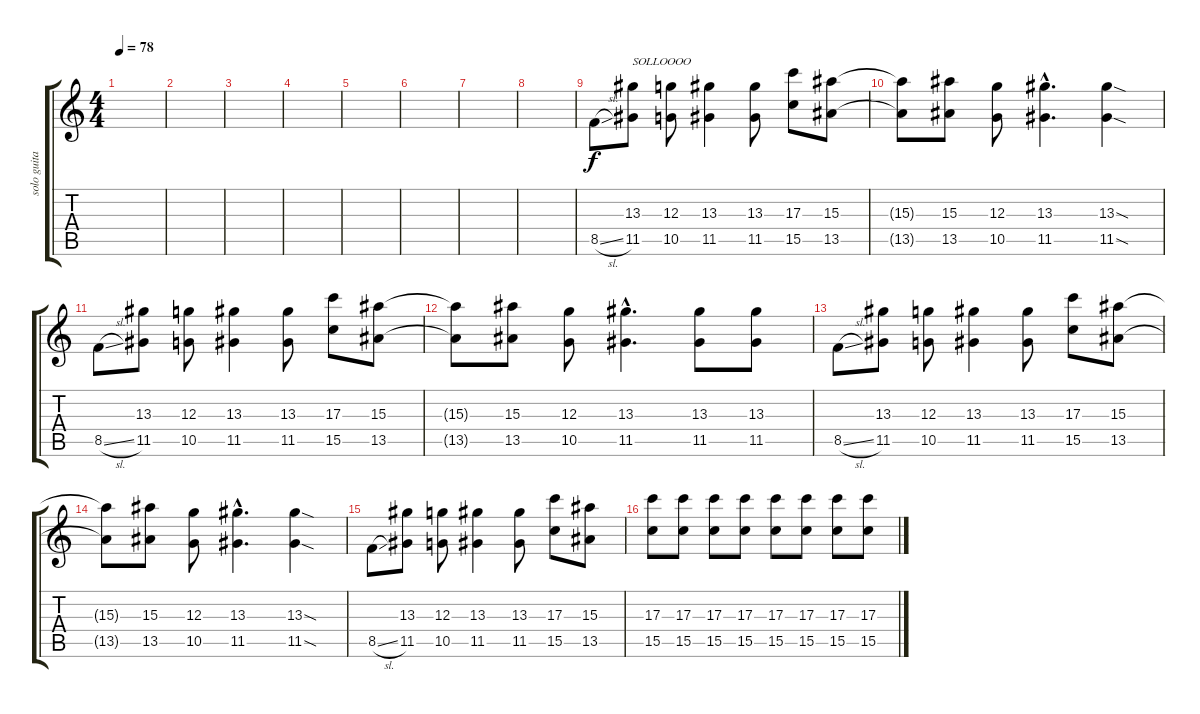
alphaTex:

\track ("solo guitar" "solo guita") {instrument overdrivenguitar}
\staff {score tabs}
\tuning (E4 B3 G3 D3 A2 E2) {hide}
\ts (4 4)
\tempo 78
\clef g2
\ks c
|
|
|
|
|
|
|
|
8.5{sl}.8{volume 16 instrument overdrivenguitar} (13.3 11.5).8{txt "SOLLOOOO"} (12.3 10.5).8 (13.3 11.5).4 (13.3 11.5).8 (17.3 15.5).8 (15.3 13.5).8 |
(15.3{t} 13.5{t}).8 (15.3 13.5).8 (12.3 10.5).8 (13.3{hac} 11.5{hac}).4{d} (13.3{sod} 11.5{sod}).4 |
8.5{sl}.8 (13.3 11.5).8 (12.3 10.5).8 (13.3 11.5).4 (13.3 11.5).8 (17.3 15.5).8 (15.3 13.5).8 |
(15.3{t} 13.5{t}).8 (15.3 13.5).8 (12.3 10.5).8 (13.3{hac} 11.5{hac}).4{d} (13.3 11.5).8 (13.3 11.5).8 |
8.5{sl}.8 (13.3 11.5).8 (12.3 10.5).8 (13.3 11.5).4 (13.3 11.5).8 (17.3 15.5).8 (15.3 13.5).8 |
(15.3{t} 13.5{t}).8 (15.3 13.5).8 (12.3 10.5).8 (13.3{hac} 11.5{hac}).4{d} (13.3{sod} 11.5{sod}).4 |
8.5{sl}.8 (13.3 11.5).8 (12.3 10.5).8 (13.3 11.5).4 (13.3 11.5).8 (17.3 15.5).8 (15.3 13.5).8 |
(17.3 15.5).8 (17.3 15.5).8 (17.3 15.5).8 (17.3 15.5).8 (17.3 15.5).8 (17.3 15.5).8 (17.3 15.5).8 (17.3 15.5).8
